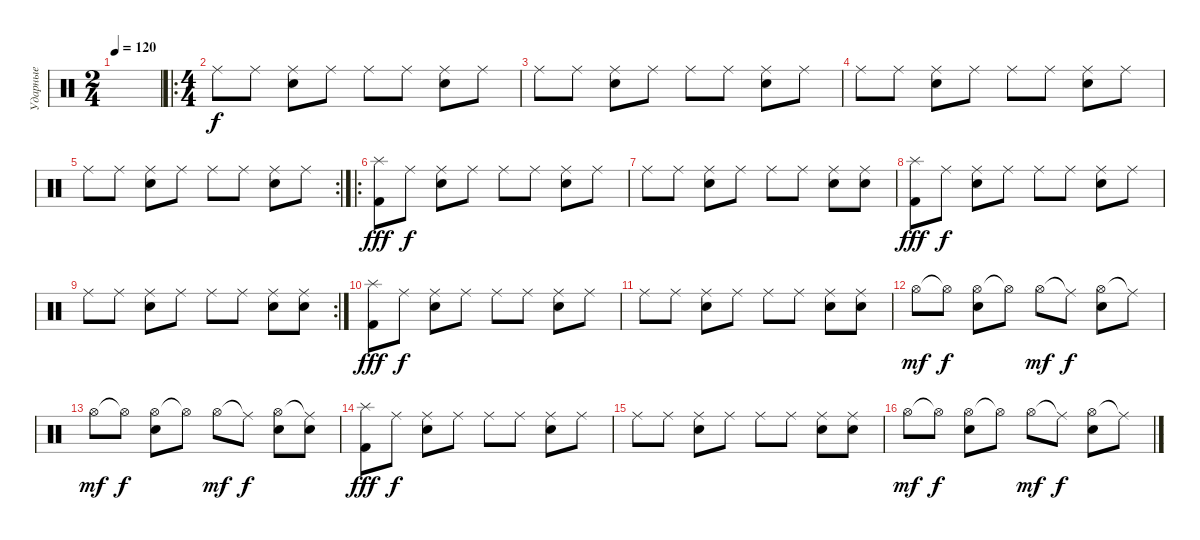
\track ("Ударные" "Ударные") {instrument percussion}
\staff {score}
\articulation defaults
\ts (2 4)
\tempo 120
\clef neutral
\ks c
|
\ro
\ts (4 4)
"Ride (middle)".8 "Ride (middle)".8 ("Ride (middle)" "Electric Snare (hit)").8 "Ride (middle)".8 "Ride (middle)".8 "Ride (middle)".8 ("Ride (middle)" "Electric Snare (hit)").8 "Ride (middle)".8 |
"Ride (middle)".8 "Ride (middle)".8 ("Ride (middle)" "Electric Snare (hit)").8 "Ride (middle)".8 "Ride (middle)".8 "Ride (middle)".8 ("Ride (middle)" "Electric Snare (hit)").8 "Ride (middle)".8 |
"Ride (middle)".8 "Ride (middle)".8 ("Ride (middle)" "Electric Snare (hit)").8 "Ride (middle)".8 "Ride (middle)".8 "Ride (middle)".8 ("Ride (middle)" "Electric Snare (hit)").8 "Ride (middle)".8 |
\rc 2 "Ride (middle)".8 "Ride (middle)".8
("Ride (middle)" "Electric Snare (hit)").8 "Ride (middle)".8 "Ride (middle)".8 "Ride (middle)".8 ("Ride (middle)" "Electric Snare (hit)").8 "Ride (middle)".8 |
\ro
("Kick (hit) 2" "Splash (hit)").8{dy fff} "Ride (middle)".8{dy f} ("Ride (middle)" "Electric Snare (hit)").8 "Ride (middle)".8 "Ride (middle)".8 "Ride (middle)".8 ("Ride (middle)" "Electric Snare (hit)").8 "Ride (middle)".8 |
"Ride (middle)".8 "Ride (middle)".8 ("Ride (middle)" "Electric Snare (hit)").8 "Ride (middle)".8 "Ride (middle)".8 "Ride (middle)".8 ("Ride (middle)" "Electric Snare (hit)").8 ("Ride (middle)" "Electric Snare (hit)").8 |
("Kick (hit) 2" "Splash (hit)").8{dy fff} "Ride (middle)".8{dy f} ("Ride (middle)" "Electric Snare (hit)").8 "Ride (middle)".8 "Ride (middle)".8 "Ride (middle)".8 ("Ride (middle)" "Electric Snare (hit)").8 "Ride (middle)".8 |
\rc 2 "Ride (middle)".8 "Ride (middle)".8
("Ride (middle)" "Electric Snare (hit)").8 "Ride (middle)".8 "Ride (middle)".8 "Ride (middle)".8 ("Ride (middle)" "Electric Snare (hit)").8 ("Ride (middle)" "Electric Snare (hit)").8 |
("Kick (hit) 2" "Splash (hit)").8{dy fff} "Ride (middle)".8{dy f} ("Ride (middle)" "Electric Snare (hit)").8 "Ride (middle)".8 "Ride (middle)".8 "Ride (middle)".8 ("Ride (middle)" "Electric Snare (hit)").8 "Ride (middle)".8 |
"Ride (middle)".8 "Ride (middle)".8 ("Ride (middle)" "Electric Snare (hit)").8 "Ride (middle)".8 "Ride (middle)".8 "Ride (middle)".8 ("Ride (middle)" "Electric Snare (hit)").8 ("Ride (middle)" "Electric Snare (hit)").8 |
"Hi-Hat (open)".8{dy mf} "Hi-Hat (open)"{t}.8{dy f} ("Hi-Hat (open)" "Electric Snare (hit)").8 "Hi-Hat (open)"{t}.8 "Hi-Hat (open)".8{dy mf} "Ride (middle)"{t}.8{dy f} ("Hi-Hat (open)" "Electric Snare (hit)").8 "Ride (middle)"{t}.8 |
"Hi-Hat (open)".8{dy mf} "Hi-Hat (open)"{t}.8{dy f} ("Hi-Hat (open)" "Electric Snare (hit)").8 "Hi-Hat (open)"{t}.8 "Hi-Hat (open)".8{dy mf} "Ride (middle)"{t}.8{dy f} ("Hi-Hat (open)" "Electric Snare (hit)").8 ("Ride (middle)"{t} "Electric Snare (hit)").8 |
("Kick (hit) 2" "Splash (hit)").8{dy fff} "Ride (middle)".8{dy f} ("Ride (middle)" "Electric Snare (hit)").8 "Ride (middle)".8 "Ride (middle)".8 "Ride (middle)".8 ("Ride (middle)" "Electric Snare (hit)").8 "Ride (middle)".8 |
"Ride (middle)".8 "Ride (middle)".8 ("Ride (middle)" "Electric Snare (hit)").8 "Ride (middle)".8 "Ride (middle)".8 "Ride (middle)".8 ("Ride (middle)" "Electric Snare (hit)").8 ("Ride (middle)" "Electric Snare (hit)").8 |
"Hi-Hat (open)".8{dy mf} "Hi-Hat (open)"{t}.8{dy f} ("Hi-Hat (open)" "Electric Snare (hit)").8 "Hi-Hat (open)"{t}.8 "Hi-Hat (open)".8{dy mf} "Ride (middle)"{t}.8{dy f} ("Hi-Hat (open)" "Electric Snare (hit)").8 "Ride (middle)"{t}.8
